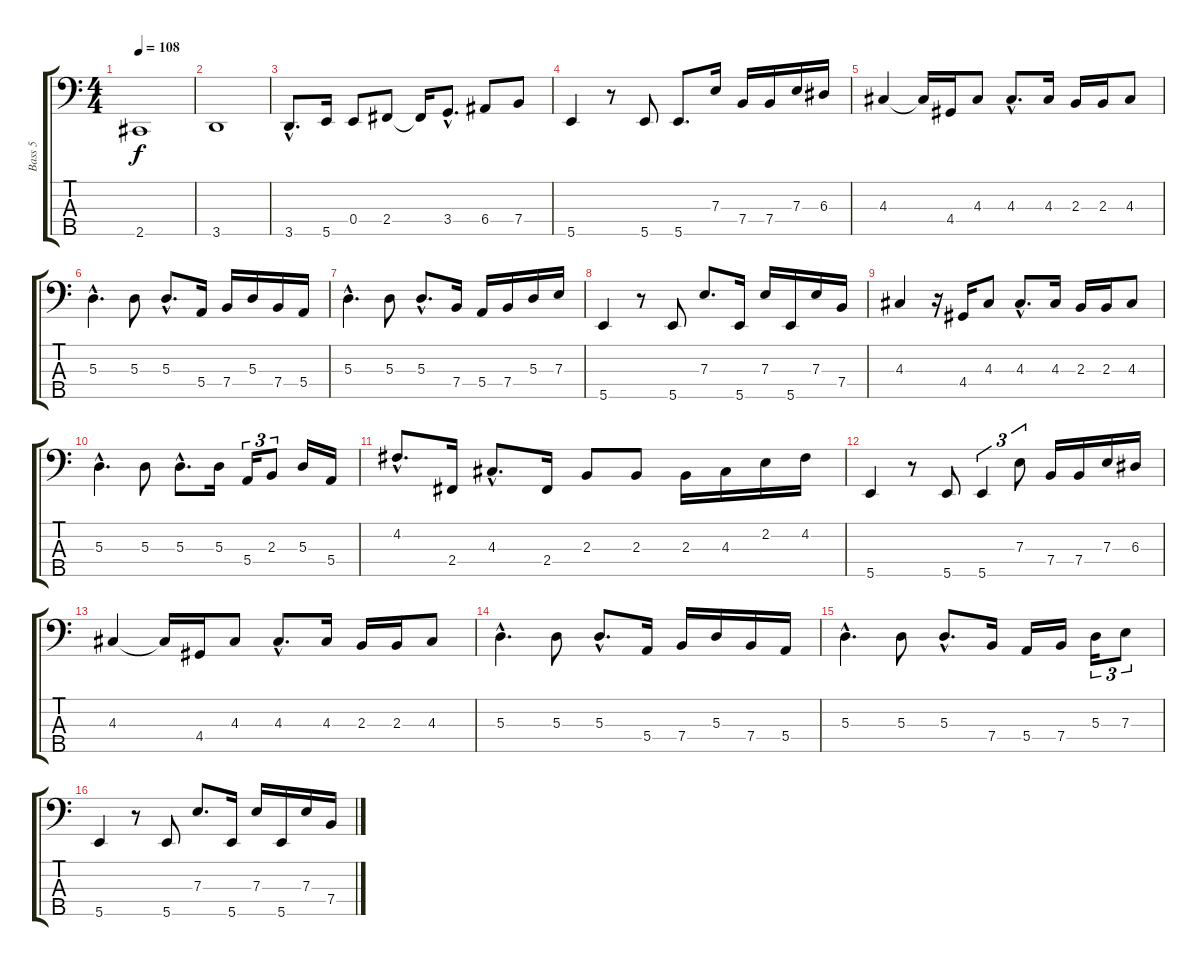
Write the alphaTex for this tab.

\track ("Bass 5" "Bass 5") {instrument electricbassfinger}
\staff {score tabs}
\tuning (G2 D2 A1 E1 B0) {hide}
\ts (4 4)
\tempo 108
\clef f4
\ks c
2.5.1{dy f} |
3.5.1 |
3.5{hac}.8{d} 5.5.16 0.4.8 2.4.8 2.4{t}.16 3.4{hac}.8{d} 6.4.8 7.4.8 |
5.5.4 r.8 5.5.8 5.5.8{d} 7.3.16 7.4.16 7.4.16 7.3.16 6.3.16 |
4.3.4 4.3{t}.16 4.4.16 4.3.8 4.3{hac}.8{d} 4.3.16 2.3.16 2.3.16 4.3.8 |
5.3{hac}.4{d} 5.3.8 5.3{hac}.8{d} 5.4.16 7.4.16 5.3.16 7.4.16 5.4.16 |
5.3{hac}.4{d} 5.3.8 5.3{hac}.8{d} 7.4.16 5.4.16 7.4.16 5.3.16 7.3.16 |
5.5.4 r.8 5.5.8 7.3.8{d} 5.5.16 7.3.16 5.5.16 7.3.16 7.4.16 |
4.3.4 r.16 4.4.16 4.3.8 4.3{hac}.8{d} 4.3.16 2.3.16 2.3.16 4.3.8 |
5.3{hac}.4{d} 5.3.8 5.3{hac}.8{d} 5.3.16 5.4.16{tu (3 2)} 2.3.8{tu (3 2)} 5.3.16 5.4.16 |
4.2{hac}.8{d} 2.4.16 4.3{hac}.8{d} 2.4.16 2.3.8 2.3.8 2.3.16 4.3.16 2.2.16 4.2.16 |
5.5.4 r.8 5.5.8 5.5.4{tu (3 2)} 7.3.8{tu (3 2)} 7.4.16 7.4.16 7.3.16 6.3.16 |
4.3.4 4.3{t}.16 4.4.16 4.3.8 4.3{hac}.8{d} 4.3.16 2.3.16 2.3.16 4.3.8 |
5.3{hac}.4{d} 5.3.8 5.3{hac}.8{d} 5.4.16 7.4.16 5.3.16 7.4.16 5.4.16 |
5.3{hac}.4{d} 5.3.8 5.3{hac}.8{d} 7.4.16 5.4.16 7.4.16 5.3.16{tu (3 2)} 7.3.8{tu (3 2)} |
5.5.4 r.8 5.5.8 7.3.8{d} 5.5.16 7.3.16 5.5.16 7.3.16 7.4.16
